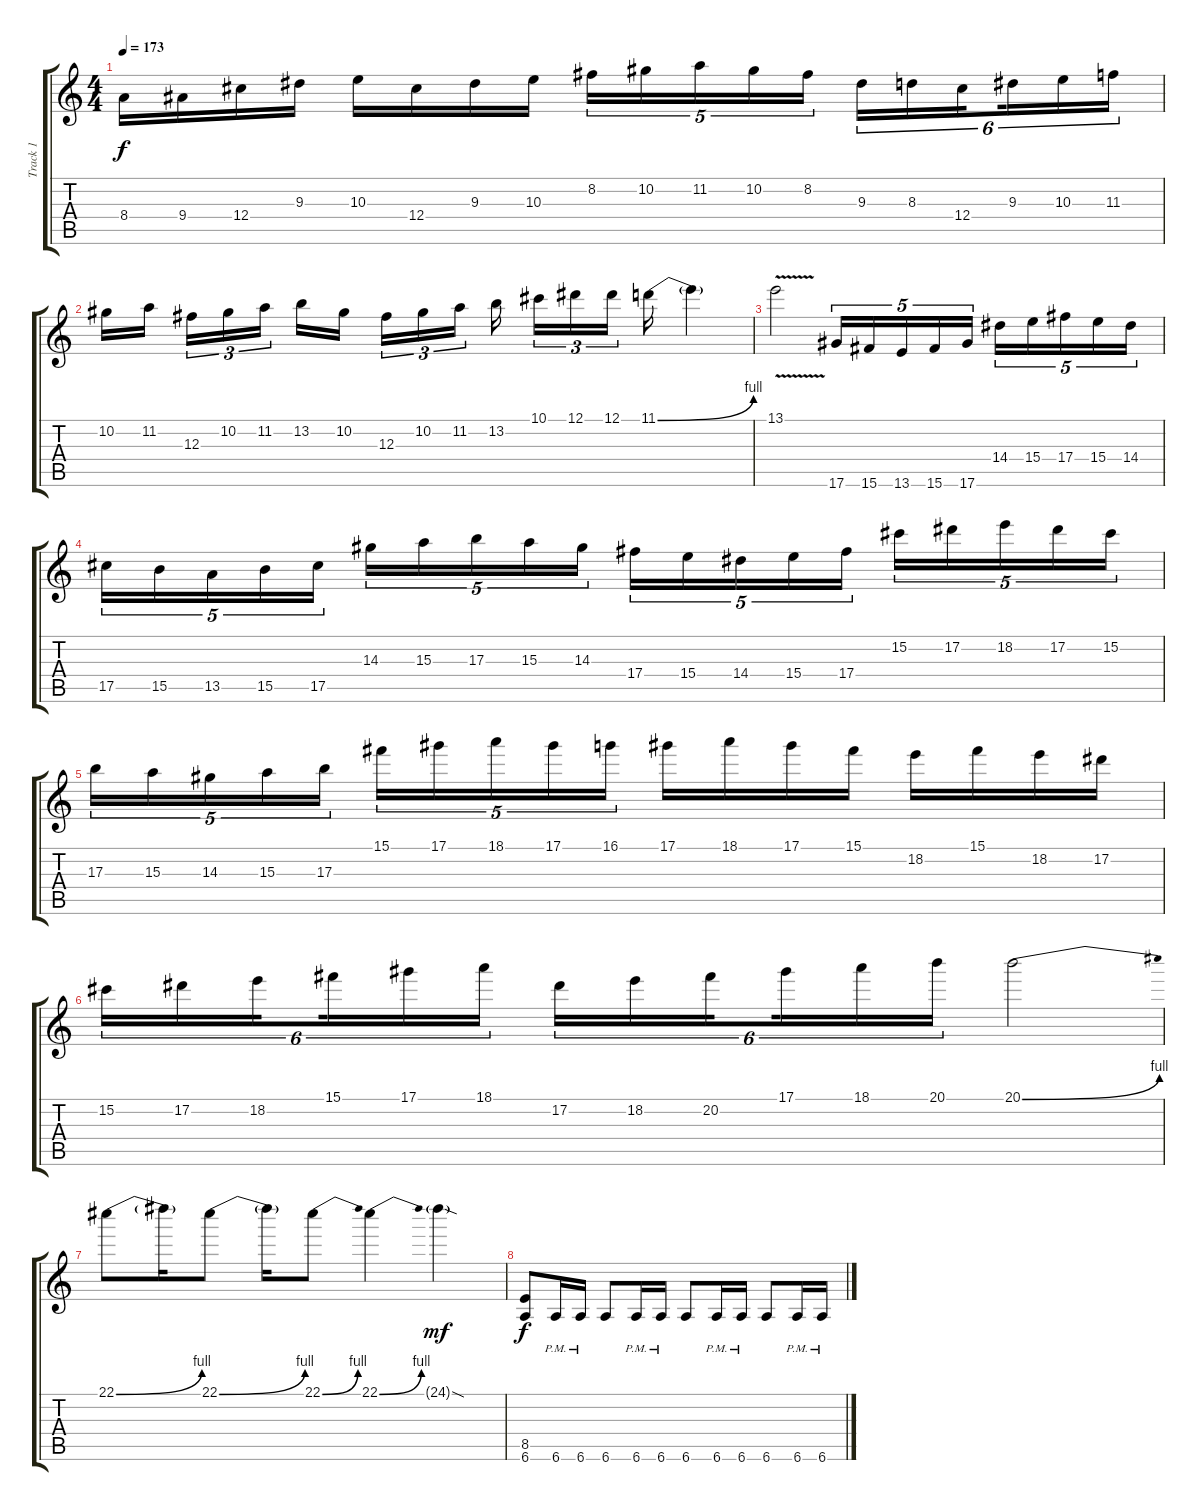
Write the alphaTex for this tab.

\track ("Track 1" "Track 1") {instrument overdrivenguitar}
\staff {score tabs}
\tuning (Eb4 Bb3 Gb3 Db3 Ab2 Eb2) {hide}
\ts (4 4)
\tempo 173
\clef g2
\ks c
8.4.16{dy f} 9.4.16 12.4.16 9.3.16 10.3.16 12.4.16 9.3.16 10.3.16 8.2.16{tu (5 4)} 10.2.16{tu (5 4)} 11.2.16{tu (5 4)} 10.2.16{tu (5 4)} 8.2.16{tu (5 4)} 9.3.16{tu (6 4)} 8.3.16{tu (6 4)} 12.4.16{tu (6 4) beam splitsecondary} 9.3.16{tu (6 4)} 10.3.16{tu (6 4)} 11.3.16{tu (6 4)} |
10.2.16 11.2.16{beam splitsecondary} 12.3.16{tu (3 2)} 10.2.16{tu (3 2)} 11.2.16{tu (3 2)} 13.2.16 10.2.16{beam splitsecondary} 12.3.16{tu (3 2)} 10.2.16{tu (3 2)} 11.2.16{tu (3 2)} 13.2.16{beam splitsecondary} 10.1.16{tu (3 2)} 12.1.16{tu (3 2)} 12.1.16{tu (3 2) beam splitsecondary} 11.1{be (bend 0 0 60 4)}.16 11.1{t}.4 |
13.1{v}.2 17.6.16{tu (5 4)} 15.6.16{tu (5 4)} 13.6.16{tu (5 4)} 15.6.16{tu (5 4)} 17.6.16{tu (5 4)} 14.4.16{tu (5 4)} 15.4.16{tu (5 4)} 17.4.16{tu (5 4)} 15.4.16{tu (5 4)} 14.4.16{tu (5 4)} |
17.5.16{tu (5 4)} 15.5.16{tu (5 4)} 13.5.16{tu (5 4)} 15.5.16{tu (5 4)} 17.5.16{tu (5 4)} 14.3.16{tu (5 4)} 15.3.16{tu (5 4)} 17.3.16{tu (5 4)} 15.3.16{tu (5 4)} 14.3.16{tu (5 4)} 17.4.16{tu (5 4)} 15.4.16{tu (5 4)} 14.4.16{tu (5 4)} 15.4.16{tu (5 4)} 17.4.16{tu (5 4)} 15.2.16{tu (5 4)} 17.2.16{tu (5 4)} 18.2.16{tu (5 4)} 17.2.16{tu (5 4)} 15.2.16{tu (5 4)} |
17.3.16{tu (5 4)} 15.3.16{tu (5 4)} 14.3.16{tu (5 4)} 15.3.16{tu (5 4)} 17.3.16{tu (5 4)} 15.1.16{tu (5 4)} 17.1.16{tu (5 4)} 18.1.16{tu (5 4)} 17.1.16{tu (5 4)} 16.1.16{tu (5 4)} 17.1.16 18.1.16 17.1.16 15.1.16 18.2.16 15.1.16 18.2.16 17.2.16 |
15.2.16{tu (6 4)} 17.2.16{tu (6 4)} 18.2.16{tu (6 4) beam splitsecondary} 15.1.16{tu (6 4)} 17.1.16{tu (6 4)} 18.1.16{tu (6 4)} 17.2.16{tu (6 4)} 18.2.16{tu (6 4)} 20.2.16{tu (6 4) beam splitsecondary} 17.1.16{tu (6 4)} 18.1.16{tu (6 4)} 20.1.16{tu (6 4)} 20.1{be (bend 0 0 60 4)}.2 |
22.1{be (bend 0 0 60 4)}.8 22.1{t}.16 22.1{be (bend 0 0 60 4)}.8 22.1{t}.16 22.1{be (bend 0 0 60 4)}.8 22.1{be (bend 0 0 60 4)}.4 24.1{sod g}.4{dy mf} |
(8.5 6.6).8{dy f} 6.6{pm}.16 6.6{pm}.16 6.6.8 6.6{pm}.16 6.6{pm}.16 6.6.8 6.6{pm}.16 6.6{pm}.16 6.6.8 6.6{pm}.16 6.6{pm}.16
